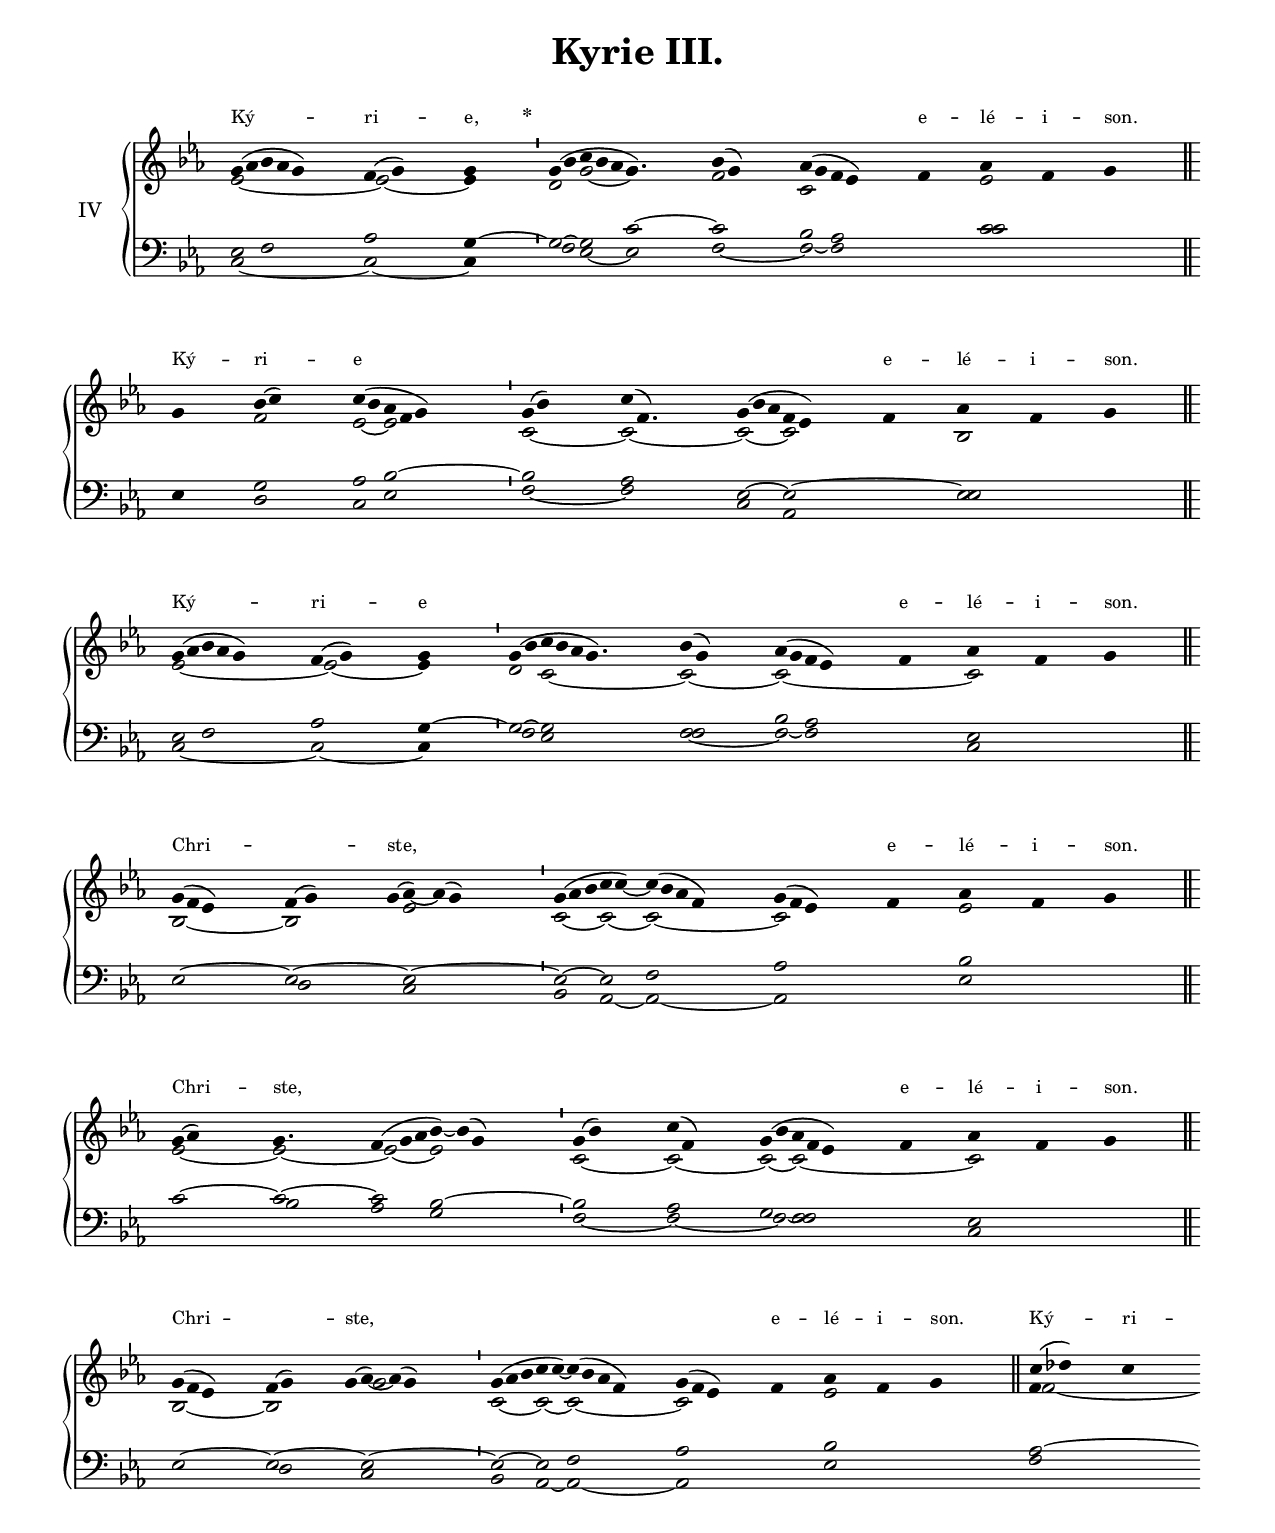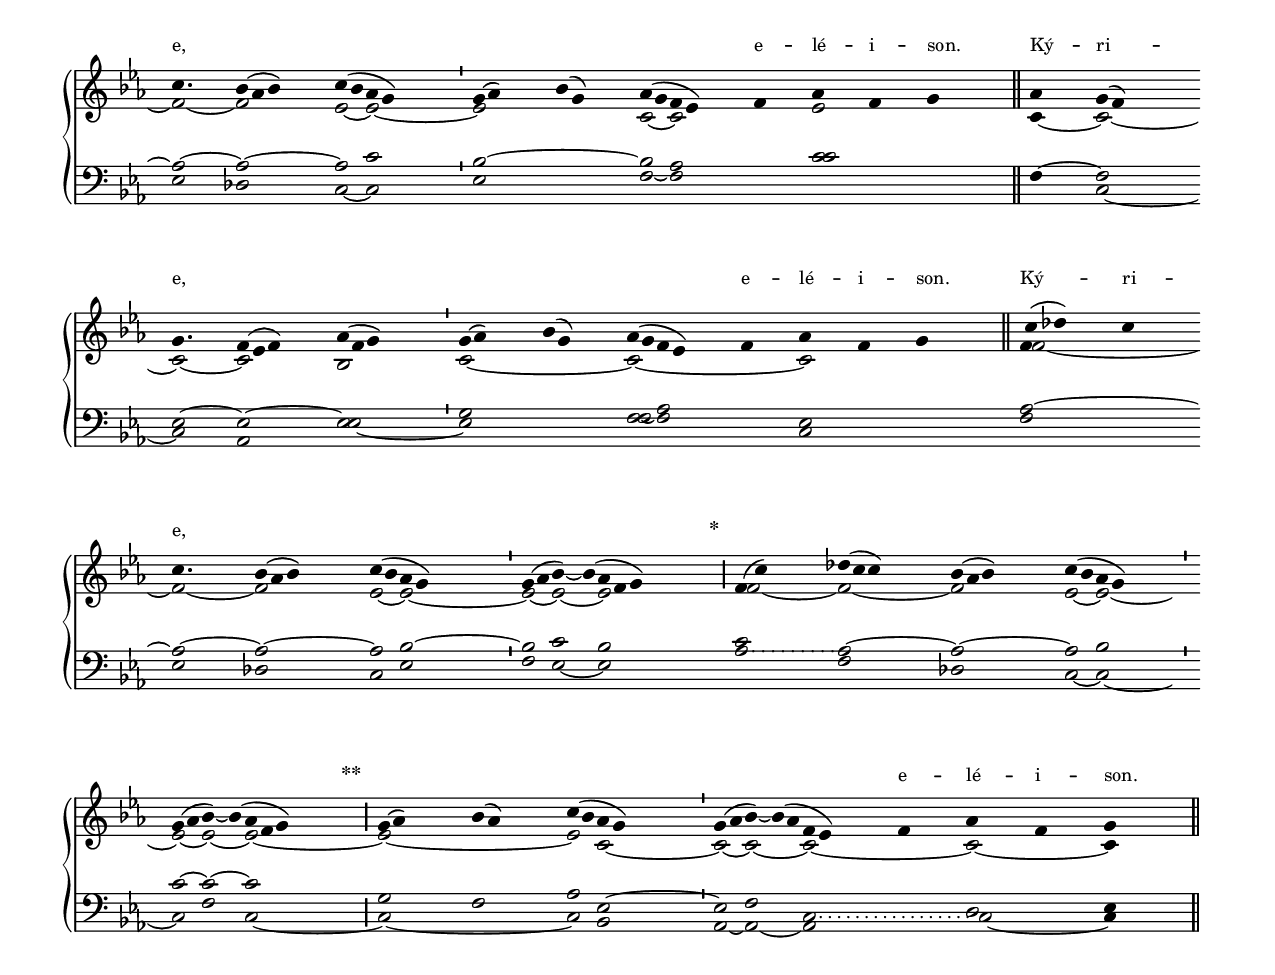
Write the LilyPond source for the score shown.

\version "2.18"
\include "gregorian.ly"
\include "noh2.ily"

%Page reference: page v.17
%(volume.page)

global = {
 \key g \phrygian
 \cadenzaOn 
 \override Glissando #'thickness = #2.0
}

\header {
  title = \markup \center-column {"Kyrie III." \vspace #1 }
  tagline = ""
  composer = ""
}

\paper {
 #(include-special-characters)
  oddHeaderMarkup = \markup \fill-line {
    \line {}
    \center-column {
      \on-the-fly #first-page     " "
      \on-the-fly #not-first-page ""
    }
    \line { \on-the-fly #print-page-number-check-first \fromproperty #'page:page-number-string }
  }
  evenHeaderMarkup = \markup \fill-line {
    \line { \on-the-fly #print-page-number-check-first \fromproperty #'page:page-number-string }
    \center-column { "" }
    \line {}
  }
}

chantText = \lyricmode {
Ký -- ri -- e, 
\set stanza = " * " _ _ _ e -- lé -- i -- son. 
Ký -- ri -- e _ _ _ e -- lé -- i -- son. 
Ký -- ri -- e _ _ _ e -- lé -- i -- son. 
Chri -- _ ste, _ _ e -- lé -- i -- son. 
Chri -- ste, _ _ _ _ e -- lé -- i -- son. 
Chri -- _ ste, _ _ e -- lé -- i -- son. 
Ký -- ri -- e, _ _ _ _ _ e -- lé -- i -- son. 
Ký -- ri -- e, _ _ _ _ _ e -- lé -- i -- son. 
Ký -- ri -- e, _ _ _ 
\set stanza = " * " 
_ _ _ _ _ 
\set stanza = " ** "  
_ _ _ _ e -- lé -- i -- son. }

chantMusic = {
\tieDown   g'4 ( aes'4 bes'4 aes'4 g'4) f'4 ( g'4) g'4 \divisioMinima
 g'4 ( bes'4 c''4 bes'4 aes'4 g'4.) bes'4 ( g'4) aes'4 ( g'4 f'4 ees'4) f'4 aes'4 f'4 g'4 \finalis
 \forceBreak
 g'4 bes'4 ( c''4) c''4 ( bes'4 aes'4 f'4 g'4) \divisioMinima
 g'4 ( bes'4) c''4 ( f'4.) g'4 ( bes'4 aes'4 f'4 ees'4) f'4 aes'4 f'4 g'4 \finalis
 \forceBreak
 g'4 ( aes'4 bes'4 aes'4 g'4) f'4 ( g'4) g'4 \divisioMinima
 g'4 ( bes'4 c''4 bes'4 aes'4 g'4.) bes'4 ( g'4) aes'4 ( g'4 f'4 ees'4) f'4 aes'4 f'4 g'4 \finalis
 \forceBreak
 g'4 ( f'4 ees'4) f'4 ( g'4) g'4 ( aes'4) ~ aes'4 ( g'4) \divisioMinima
 g'4 ( aes'4 bes'4 c''4 c''4) ~ c''4 ( bes'4 aes'4 f'4) g'4 ( f'4 ees'4) f'4 aes'4 f'4 g'4 \finalis
 \forceBreak
 g'4 ( aes'4) g'4. f'4 ( g'4 aes'4 bes'4) ~ bes'4 ( g'4) \divisioMinima
 g'4 ( bes'4) c''4 ( f'4) g'4 ( bes'4 aes'4 f'4 ees'4) f'4 aes'4 f'4 g'4 \finalis
 \forceBreak
 g'4 ( f'4 ees'4) f'4 ( g'4)
 g'4 ( aes'4) ~ aes'4 ( g'4) \divisioMinima
 g'4 ( aes'4 bes'4 c''4 c''4) ~ c''4 ( bes'4 aes'4 f'4) g'4 ( f'4 ees'4) f'4 aes'4 f'4 g'4 \finalis
  f'4 ( c''4 des''4) c''4 \forceBreak
 c''4. bes'4 ( aes'4 bes'4) c''4 ( bes'4 aes'4 g'4) \divisioMinima
 g'4 ( aes'4) bes'4 ( g'4) aes'4 ( g'4 f'4 ees'4) f'4 aes'4 f'4 g'4 \finalis
 aes'4 g'4 ( f'4) \forceBreak
 g'4. f'4 ( ees'4 f'4) aes'4 ( f'4 g'4) \divisioMinima
 g'4 ( aes'4) bes'4 ( g'4) aes'4 ( g'4 f'4 ees'4) f'4 aes'4 f'4 g'4 \finalis
  f'4 ( c''4 des''4) c''4 \forceBreak
 c''4. bes'4 ( aes'4 bes'4) c''4 ( bes'4 aes'4 g'4) \divisioMinima
 g'4 ( aes'4 bes'4) ~ bes'4 ( aes'4 f'4 g'4) \divisioMaior
  f'4 ( c''4) des''4 ( c''4 c''4) bes'4 ( aes'4 bes'4) c''4 ( bes'4 aes'4 g'4) \divisioMinima
 \forceBreak
 g'4 ( aes'4 bes'4) ~ bes'4 ( aes'4 f'4 g'4) \divisioMaior
 g'4 ( aes'4) bes'4 ( aes'4) c''4 ( bes'4 aes'4 g'4) \divisioMinima
 g'4 ( aes'4 bes'4) ~ bes'4 ( aes'4 f'4 ees'4) f'4 aes'4 f'4 g'4 \finalis

}

altoMusic = {
ees'2*5/2 ~ ees'2 ~ ees'4 \divisioMinima
d'2 g'2*3/2 ~ g'4. f'2 c'2*5/2 ees'2*3/2 \finalis
r4 f'2 ees'2 ~ ees'2*3/2 \divisioMinima
c'2 ~ c'2*5/4 ~ c'2*3/2 ~ c'2*3/2 bes2*3/2 \finalis
ees'2*5/2 ~ ees'2 ~ ees'4 \divisioMinima
d'2 c'2*9/4 ~ c'2 ~ c'2*5/2 ~ c'2*3/2 \finalis
bes2*3/2 ~ bes2*3/2 ees'2*3/2 \divisioMinima
c'2*3/2 ~ c'2 ~ c'2*4/2 ~ c'2*4/2 ees'2*3/2 \finalis
ees'2 ~ ees'2*3/4 ~ ees'2*3/2 ~ ees'2*3/2 \divisioMinima
c'2 ~ c'2 ~ c'2 ~ c'2*4/2 ~ c'2*3/2 \finalis
bes2*3/2 ~ bes2*3/2 g'2*3/2 \divisioMinima
c'2*3/2 ~ c'2 ~ c'2*4/2 ~ c'2*4/2 ees'2*3/2 f'2*4/2 ~ f'2*3/4 ~ f'2*3/2 ees'2 ~ ees'2 ~ \divisioMinima
ees'2*4/2 c'2 ~ c'2*3/2 ees'2*3/2 \finalis
c'4 ~ c'2 ~ c'2*3/4 ~ c'2*3/2 bes2*3/2 \divisioMinima
c'2*4/2 ~ c'2*5/2 ~ c'2*3/2 f'2*4/2 ~ f'2*3/4 ~ f'2*3/2 ees'2 ~ ees'2 ~ \divisioMinima
ees'2 ~ ees'2 ~ ees'2*3/2 f'2 ~ f'2*3/2 ~ f'2*3/2 ees'2 ~ ees'2 ~ \divisioMinima
ees'2 ~ ees'2 ~ ees'2*3/2 ~ \divisioMaior
ees'2*4/2 ~ ees'2 c'2 ~ \divisioMinima
c'2 ~ c'2*3/2 ~ c'2*3/2 ~ c'2 ~ c'4 \finalis
}

tenorMusic = {
ees2 f2*3/2 aes2 g4 ~ \divisioMinima
g2 ~ g2*3/2 c'2*3/4 ~ c'2 bes2 aes2*3/2 c'2*3/2 \finalis
ees4 g2 aes2 bes2*3/2 ~ \divisioMinima
bes2 aes2*5/4 ees2*3/2 ~ ees2*3/2 ~ ees2*3/2 \finalis
ees2 f2*3/2 aes2 g4 ~ \divisioMinima
g2 ~ g2*9/4 \shiftRight f2 bes2 aes2*3/2 ees2*3/2 \finalis
ees2*3/2 ~ ees2*3/2 ~ ees2*3/2 ~ \divisioMinima
ees2*3/2 ~ ees2 f2*4/2 aes2*4/2 bes2*3/2 \finalis
c'2 ~ c'2*3/4 ~ c'2*3/2 bes2*3/2 ~ \divisioMinima
bes2 aes2 g2 f2*4/2 ees2*3/2 \finalis
ees2*3/2 ~ ees2*3/2 ~ ees2*3/2 ~ \divisioMinima
ees2*3/2 ~ ees2 f2*4/2 aes2*4/2 bes2*3/2 aes2*4/2 ~ aes2*3/4 ~ aes2*3/2 ~ aes2 c'2 \divisioMinima
bes2*4/2 ~ bes2 aes2*3/2 c'2*3/2 \finalis
f4 ~ f2 ees2*3/4 ~ ees2*3/2 ~ ees2*3/2 \divisioMinima
g2*4/2 \shiftRight f2 aes2*3/2 ees2*3/2 aes2*4/2 ~ aes2*3/4 ~ aes2*3/2 ~ aes2 bes2 ~ \divisioMinima
bes2 c'2 bes2*3/2 c'2 aes2*3/2 ~ aes2*3/2 ~ aes2 bes2 \divisioMinima
c'2 ~ c'2 ~ c'2*3/2 \divisioMaior
g2 f2 aes2 ees2 ~ \divisioMinima
ees2 f2*3/2 c2*3/2 d2 ees4 \finalis
}

bassMusic = {
c2*5/2 ~ c2 ~ c4 \divisioMinima
f2 ees2*3/2 ~ ees2*3/4 f2 ~ f2 ~ f2*3/2 \shiftRight c'2*3/2 \finalis
r4 d2 c2 ees2*3/2 \divisioMinima
f2 ~ f2*5/4 c2*3/2 aes,2*3/2 \shiftRight ees2*3/2 \finalis
c2*5/2 ~ c2 ~ c4 \divisioMinima
f2 ees2*9/4 f2 ~ f2 ~ f2*3/2 c2*3/2 \finalis
r2*3/2 d2*3/2 c2*3/2 \divisioMinima
bes,2*3/2 aes,2 ~ aes,2*4/2 ~ aes,2*4/2 ees2*3/2 \finalis
r2 bes2*3/4 aes2*3/2 g2*3/2 \divisioMinima
f2 ~ f2 ~ f2 ~ \shiftRight f2*4/2 c2*3/2 \finalis
r2*3/2 d2*3/2 c2*3/2 \divisioMinima
bes,2*3/2 aes,2 ~ aes,2*4/2 ~ aes,2*4/2 ees2*3/2 f2*4/2 ees2*3/4 des2*3/2 c2 ~ c2 \divisioMinima
ees2*4/2 f2 ~ f2*3/2 \shiftRight c'2*3/2 \finalis
r4 c2 ~ c2*3/4 aes,2*3/2 \shiftRight ees2*3/2 ~ \divisioMinima
ees2*4/2 f2 ~ f2*3/2 c2*3/2 f2*4/2 ees2*3/4 des2*3/2 c2 ees2 \divisioMinima
f2 ees2 ~ ees2*3/2 aes2 f2*3/2 des2*3/2 c2 ~ c2 ~ \divisioMinima
c2 f2 c2*3/2 ~ \divisioMaior
c2*4/2 ~ c2 bes,2 \divisioMinima
aes,2 ~ aes,2*3/2 ~ aes,2*3/2 c2 ~ c4 \finalis
}

voiceLines = {
\voiceLineStyle


s2*419/4
\allowVoiceLineBreak
\voiceLine "down" "down" aes2*2/2 aes2*1/2


s2*29/2
\allowVoiceLineBreak
\voiceLine "down" "down" c2*3/2 c2*1/2


}

\score{
  <<
    \new Lyrics
    \new GrandStaff <<
      \set GrandStaff.autoBeaming = ##f
      \set GrandStaff.instrumentName = \markup \center-column {
        "IV"
      }
      \new Staff = up <<
        \new Voice = "chant" {
          \voiceOne \global \chantMusic
        }
        \new Voice {
          \voiceTwo \global \altoMusic
        }
      >>

      \new Staff = down <<
        \clef bass
        \new Voice {
          \voiceOne \global \tenorMusic
        }
        \new Voice {
          \voiceTwo \global \bassMusic
        }
	\new Voice {
        \voiceThree \global \voiceLines
        }
      >>
    >>
    \context Lyrics {
      \lyricsto chant {
      \chantText
    }
    }
  >>
  \layout{
  }
  
}
